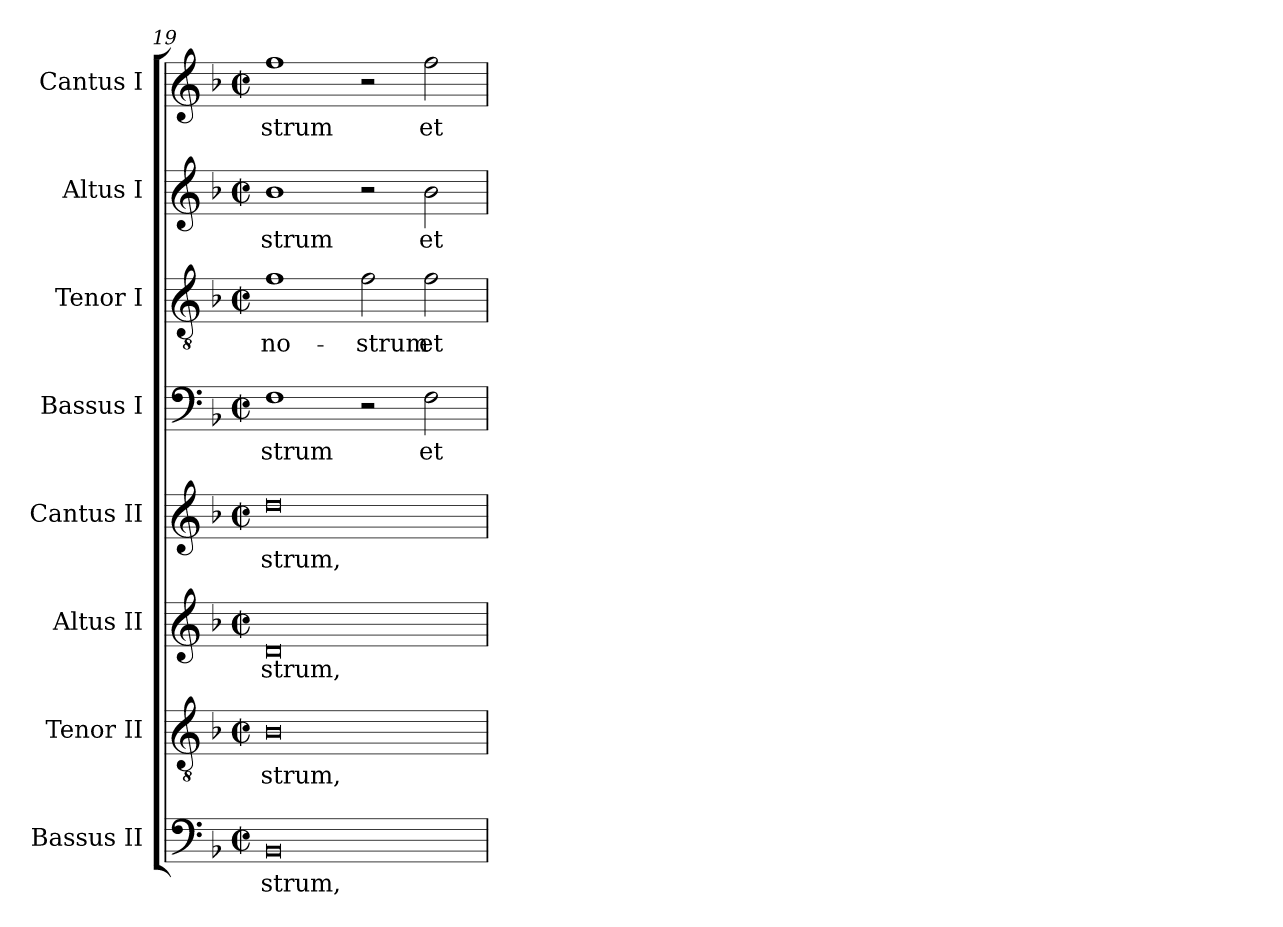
**kern	**text	**kern	**text	**kern	**text	**kern	**text	**kern	**text	**kern	**text	**kern	**text	**kern	**text
*part8	*part8	*part7	*part7	*part6	*part6	*part5	*part5	*part4	*part4	*part3	*part3	*part2	*part2	*part1	*part1
*staff8	*staff8	*staff7	*staff7	*staff6	*staff6	*staff5	*staff5	*staff4	*staff4	*staff3	*staff3	*staff2	*staff2	*staff1	*staff1
*I"Bassus II	*	*I"Tenor II	*	*I"Altus II	*	*I"Cantus II	*	*I"Bassus I	*	*I"Tenor I	*	*I"Altus I	*	*I"Cantus I	*
*I'Bassus II	*	*I'Tenor II	*	*I'Altus II	*	*I'Cantus II	*	*I'Bassus I	*	*I'Tenor I	*	*I'Altus I	*	*I'Cantus I	*
*clefF4	*	*clefGv2	*	*clefG2	*	*clefG2	*	*clefF4	*	*clefGv2	*	*clefG2	*	*clefG2	*
*k[b-]	*	*k[b-]	*	*k[b-]	*	*k[b-]	*	*k[b-]	*	*k[b-]	*	*k[b-]	*	*k[b-]	*
*F:	*	*F:	*	*F:	*	*F:	*	*F:	*	*F:	*	*F:	*	*F:	*
*M2/2	*	*M2/2	*	*M2/2	*	*M2/2	*	*M2/2	*	*M2/2	*	*M2/2	*	*M2/2	*
*met(c|)	*	*met(c|)	*	*met(c|)	*	*met(c|)	*	*met(c|)	*	*met(c|)	*	*met(c|)	*	*met(c|)	*
=19	=19	=19	=19	=19	=19	=19	=19	=19	=19	=19	=19	=19	=19	=19	=19
!	!LO:LY:b:cj	!	!LO:LY:b:cj	!	!LO:LY:b:cj	!	!LO:LY:b:cj	!	!LO:LY:b:cj	!	!LO:LY:b:cj	!	!LO:LY:b:cj	!	!LO:LY:b:cj
0BB-	-strum,	0B-	strum,	0d	strum,	0dd	strum,	1F	-strum	1f	no-	1b-	-strum	1ff	-strum
!	!	!	!	!	!	!	!	!	!	!	!LO:LY:b:cj	!	!	!	!
.	.	.	.	.	.	.	.	2r	.	2f\	-strum	2r	.	2r	.
!	!	!	!	!	!	!	!	!	!LO:LY:b:cj	!	!LO:LY:b:cj	!	!LO:LY:b:cj	!	!LO:LY:b:cj
.	.	.	.	.	.	.	.	2F\	et	2f\	et	2b-\	et	2ff\	et
=	=	=	=	=	=	=	=	=	=	=	=	=	=	=	=
*-	*-	*-	*-	*-	*-	*-	*-	*-	*-	*-	*-	*-	*-	*-	*-
